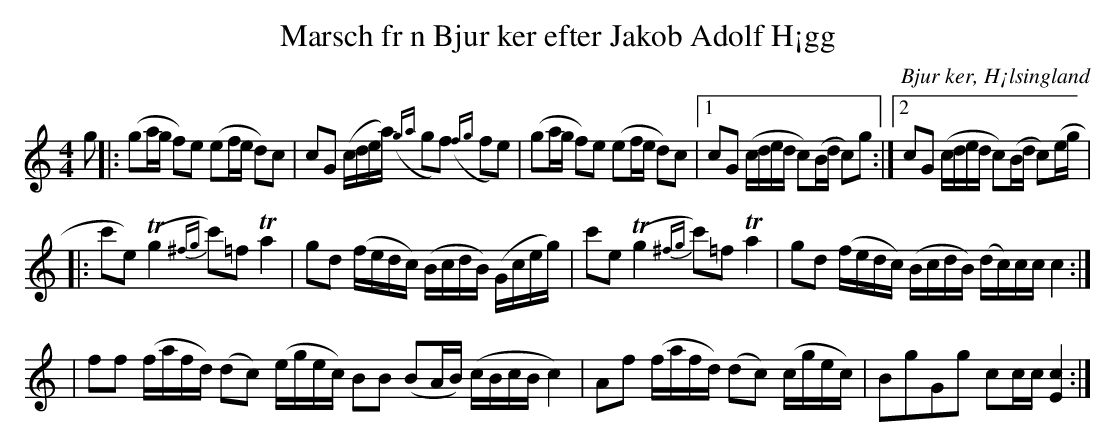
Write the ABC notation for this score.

X:1
T: Marsch fr n Bjur ker efter Jakob Adolf H¡gg
O: Bjur ker, H¡lsingland
M: 4/4
L: 1/16
K: C
g2|:(g2ag f2)e2 (e2fe d2)c2|c2G2 (cdea) ({ga}g2f2) ({fg}f2e2)|(g2ag f2)e2 (e2fe d2)c2|1 c2G2 (cded c2)(Bd c2)g2:|2 c2G2 (cded c2)(Bd c2)(eg|
|:c'2e2) (Tg4 {^fg}c'2)=f2 Ta4|g2d2 (fedc) (BcdB) (Gceg)|c'2e2 (Tg4 {^fg}c'2)=f2 Ta4|g2d2 (fedc) (BcdB) (dc)cc c4:|
|f2f2 (fafd) (d2c2) (egec) B2B2 (B2AB) (cBcB c4) |A2f2 (fafd) (d2c2) (cgec) |B2g2G2g2 c2cc [E4c4]:|
